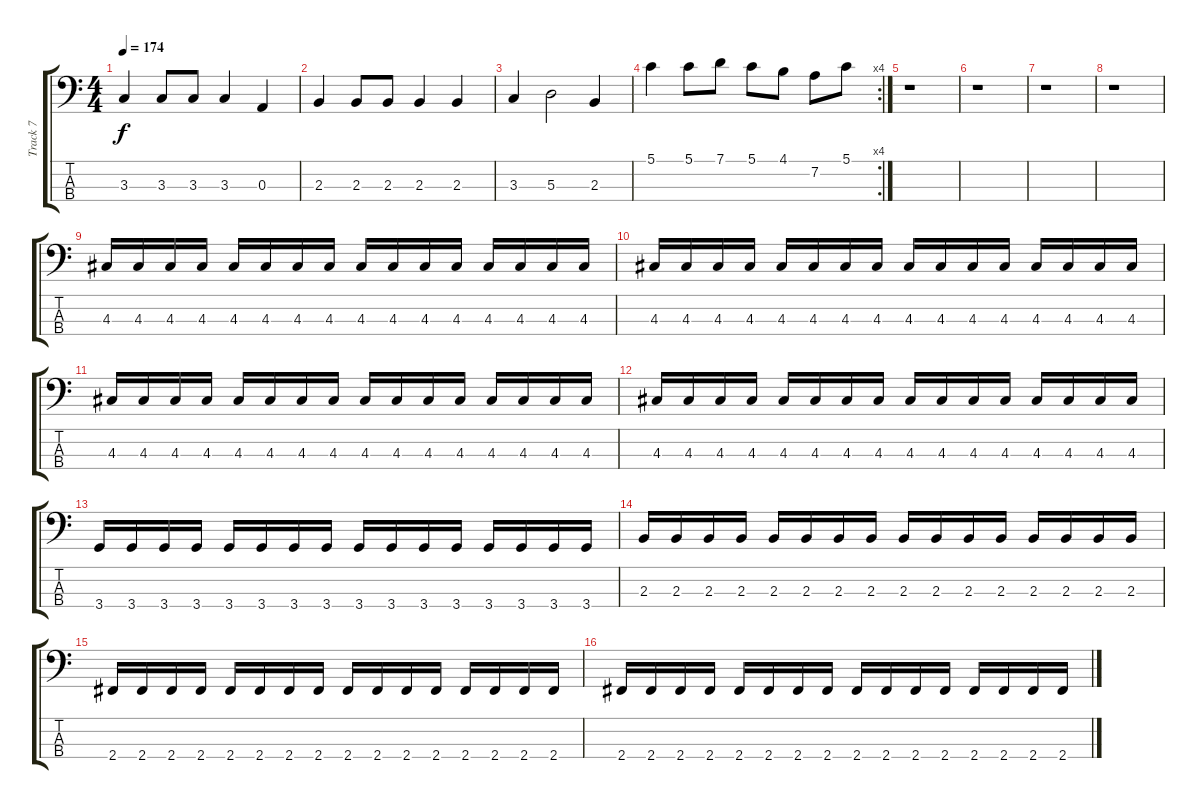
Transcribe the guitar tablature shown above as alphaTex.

\track ("Track 7" "Track 7") {instrument electricbassfinger}
\staff {score tabs}
\tuning (G2 D2 A1 E1) {hide}
\ts (4 4)
\tempo 174
\clef f4
\ks c
3.3.4{dy f} 3.3.8 3.3.8 3.3.4 0.3.4 |
2.3.4 2.3.8 2.3.8 2.3.4 2.3.4 |
3.3.4 5.3.2 2.3.4 |
\rc 4
5.1.4 5.1.8 7.1.8 5.1.8 4.1.8 7.2.8 5.1.8 |
r.1 |
r.1 |
r.1 |
r.1 |
4.3.16 4.3.16 4.3.16 4.3.16 4.3.16 4.3.16 4.3.16 4.3.16 4.3.16 4.3.16 4.3.16 4.3.16 4.3.16 4.3.16 4.3.16 4.3.16 |
4.3.16 4.3.16 4.3.16 4.3.16 4.3.16 4.3.16 4.3.16 4.3.16 4.3.16 4.3.16 4.3.16 4.3.16 4.3.16 4.3.16 4.3.16 4.3.16 |
4.3.16 4.3.16 4.3.16 4.3.16 4.3.16 4.3.16 4.3.16 4.3.16 4.3.16 4.3.16 4.3.16 4.3.16 4.3.16 4.3.16 4.3.16 4.3.16 |
4.3.16 4.3.16 4.3.16 4.3.16 4.3.16 4.3.16 4.3.16 4.3.16 4.3.16 4.3.16 4.3.16 4.3.16 4.3.16 4.3.16 4.3.16 4.3.16 |
3.4.16 3.4.16 3.4.16 3.4.16 3.4.16 3.4.16 3.4.16 3.4.16 3.4.16 3.4.16 3.4.16 3.4.16 3.4.16 3.4.16 3.4.16 3.4.16 |
2.3.16 2.3.16 2.3.16 2.3.16 2.3.16 2.3.16 2.3.16 2.3.16 2.3.16 2.3.16 2.3.16 2.3.16 2.3.16 2.3.16 2.3.16 2.3.16 |
2.4.16 2.4.16 2.4.16 2.4.16 2.4.16 2.4.16 2.4.16 2.4.16 2.4.16 2.4.16 2.4.16 2.4.16 2.4.16 2.4.16 2.4.16 2.4.16 |
2.4.16 2.4.16 2.4.16 2.4.16 2.4.16 2.4.16 2.4.16 2.4.16 2.4.16 2.4.16 2.4.16 2.4.16 2.4.16 2.4.16 2.4.16 2.4.16
